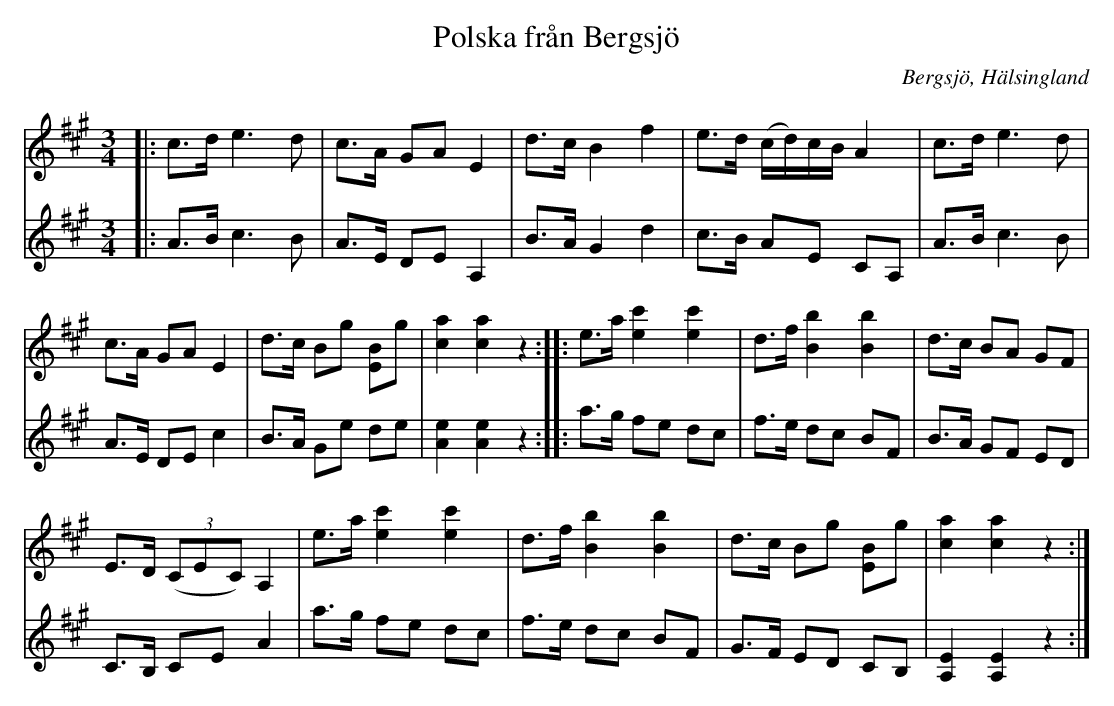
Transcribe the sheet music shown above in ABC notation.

X:1
T:Polska från Bergsjö
O:Bergsjö, Hälsingland
L:1/8
M:3/4
K:A
V:1
|: c>d  e3 d | c>A GA E2 | d>c B2 f2 | e>d (c/d/)c/B/ A2 | c>d  e3 d |
c>A GA E2 | d>c Bg [EB]g | [ac]2 [ac]2 z2 :: e>a [ec']2 [ec']2 | d>f [Bb]2 [Bb]2 | d>c BA GF |
E>D (3 (CEC) A,2 | e>a [ec']2 [ec']2 | d>f [Bb]2 [Bb]2 | d>c Bg [EB]g | [ac]2 [ac]2 z2 :|
V:2
|: A>B c3 B | A>E DE A,2 | B>A G2 d2 | c>B AE CA, | A>B c3 B |
A>E DE c2 | B>A Ge de | [Ae]2 [Ae]2 z2 :: a>g fe dc | f>e dc BF | B>A GF ED |
C>B, CE A2 |  a>g fe dc | f>e dc BF | G>F ED CB, | [A,E]2 [A,E]2 z2 :|
